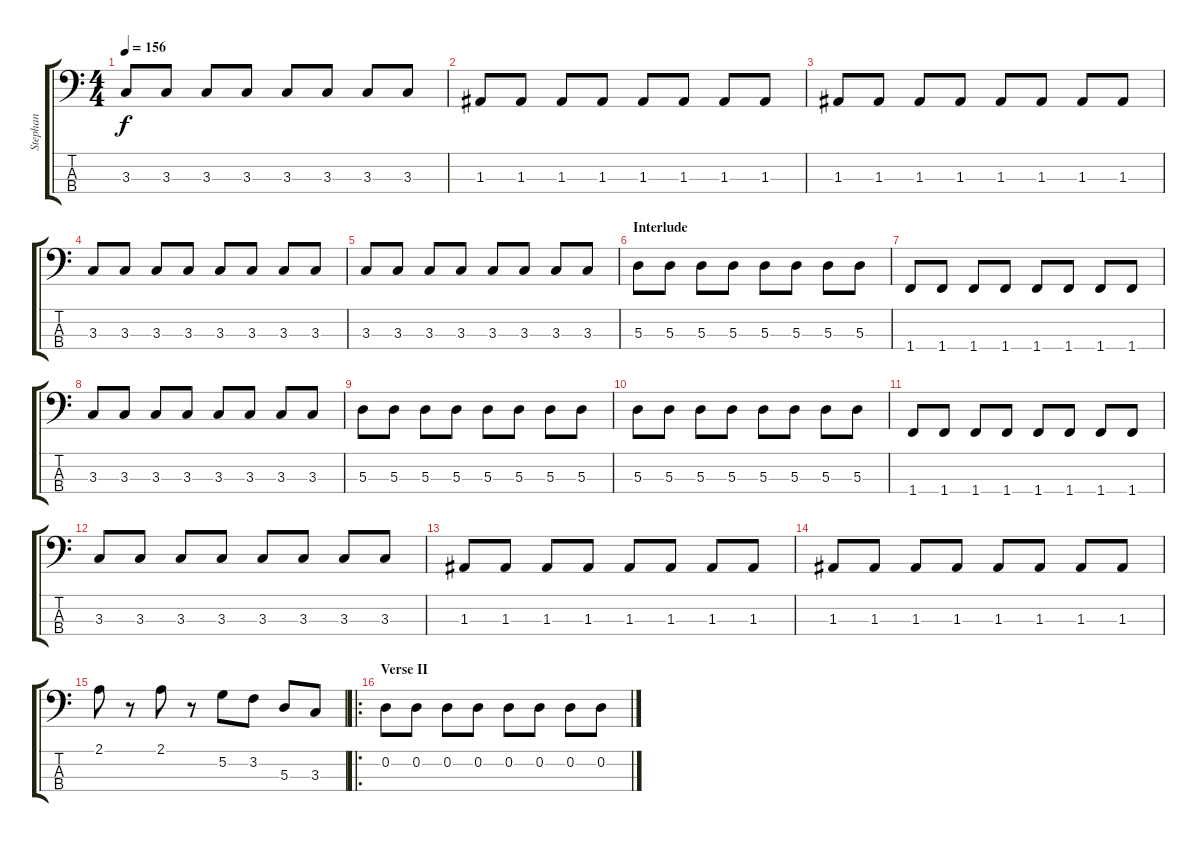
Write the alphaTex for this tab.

\track ("Stephan" "Stephan") {instrument electricbassfinger}
\staff {score tabs}
\tuning (G2 D2 A1 E1) {hide}
\ts (4 4)
\tempo 156
\clef f4
\ks c
3.3.8{dy f} 3.3.8 3.3.8 3.3.8 3.3.8 3.3.8 3.3.8 3.3.8 |
1.3.8 1.3.8 1.3.8 1.3.8 1.3.8 1.3.8 1.3.8 1.3.8 |
1.3.8 1.3.8 1.3.8 1.3.8 1.3.8 1.3.8 1.3.8 1.3.8 |
3.3.8 3.3.8 3.3.8 3.3.8 3.3.8 3.3.8 3.3.8 3.3.8 |
3.3.8 3.3.8 3.3.8 3.3.8 3.3.8 3.3.8 3.3.8 3.3.8 |
\section ("" "Interlude")
5.3.8 5.3.8 5.3.8 5.3.8 5.3.8 5.3.8 5.3.8 5.3.8 |
1.4.8 1.4.8 1.4.8 1.4.8 1.4.8 1.4.8 1.4.8 1.4.8 |
3.3.8 3.3.8 3.3.8 3.3.8 3.3.8 3.3.8 3.3.8 3.3.8 |
5.3.8 5.3.8 5.3.8 5.3.8 5.3.8 5.3.8 5.3.8 5.3.8 |
5.3.8 5.3.8 5.3.8 5.3.8 5.3.8 5.3.8 5.3.8 5.3.8 |
1.4.8 1.4.8 1.4.8 1.4.8 1.4.8 1.4.8 1.4.8 1.4.8 |
3.3.8 3.3.8 3.3.8 3.3.8 3.3.8 3.3.8 3.3.8 3.3.8 |
1.3.8 1.3.8 1.3.8 1.3.8 1.3.8 1.3.8 1.3.8 1.3.8 |
1.3.8 1.3.8 1.3.8 1.3.8 1.3.8 1.3.8 1.3.8 1.3.8 |
2.1.8 r.8 2.1.8 r.8 5.2.8 3.2.8 5.3.8 3.3.8 |
\ro
\section ("" "Verse II")
0.2.8 0.2.8 0.2.8 0.2.8 0.2.8 0.2.8 0.2.8 0.2.8
